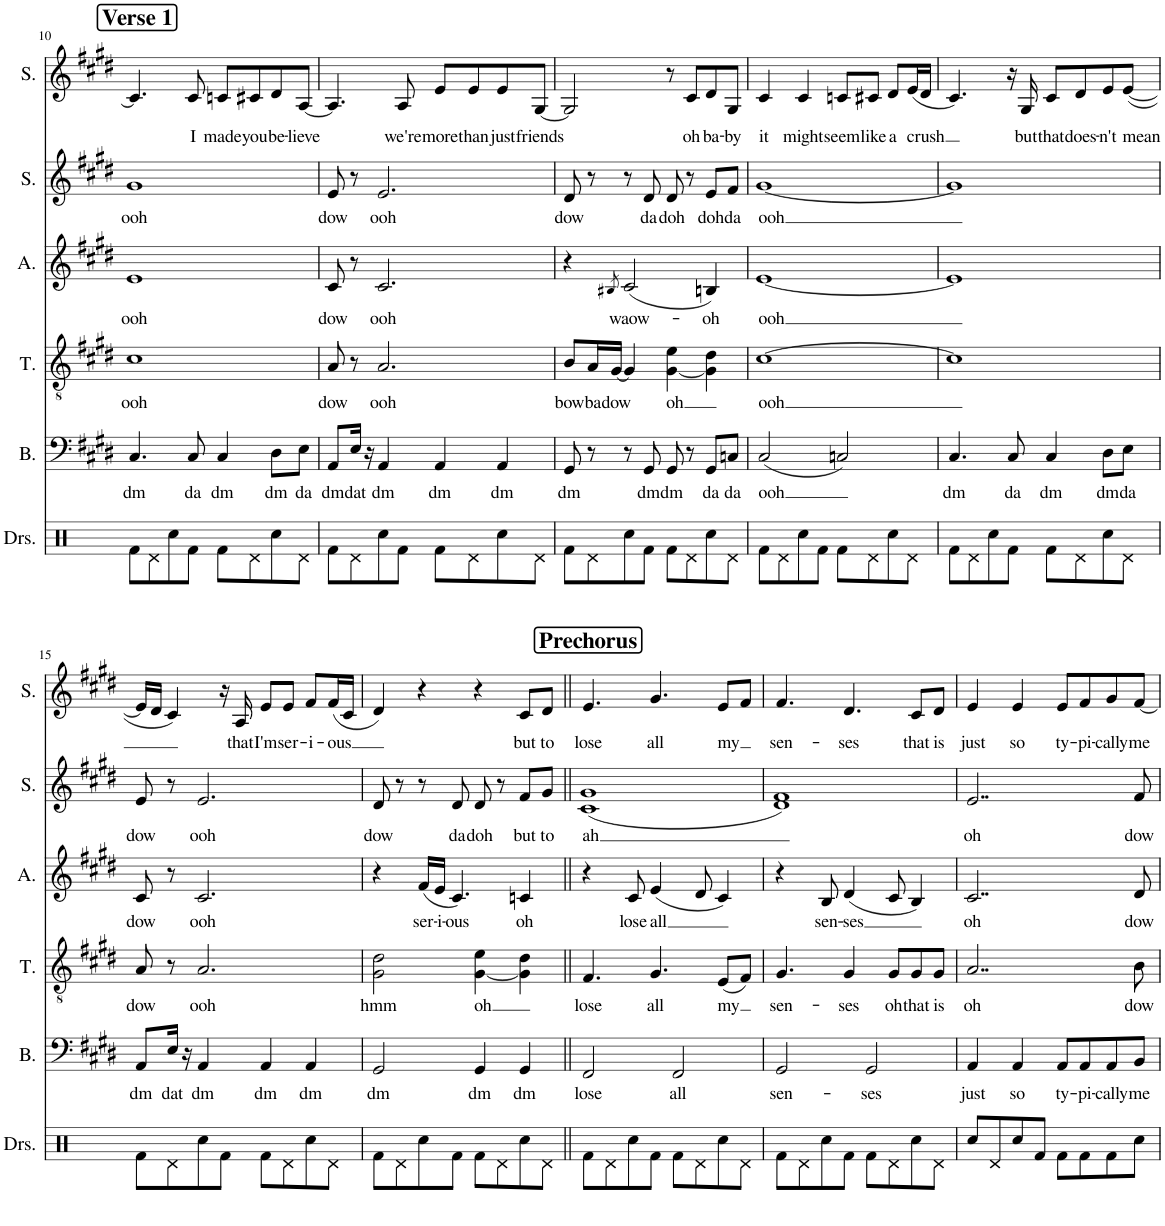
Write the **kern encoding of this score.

**kern	**kern	**text	**kern	**text	**kern	**text	**kern	**text	**kern	**text
*part6	*part5	*part5	*part4	*part4	*part3	*part3	*part2	*part2	*part1	*part1
*staff6	*staff5	*staff5	*staff4	*staff4	*staff3	*staff3	*staff2	*staff2	*staff1	*staff1
*I"Drumset	*I"Bass	*	*I"Tenor	*	*I"Alto	*	*I"Soprano	*	*I"Solo	*
*I'Drs.	*I'B.	*	*I'T.	*	*I'A.	*	*I'S.	*	*I'S.	*
!!LO:PB:g=z
*clefX	*clefF4	*	*clefGv2	*	*clefG2	*	*clefG2	*	*clefG2	*
*k[]	*k[f#c#g#d#]	*	*k[f#c#g#d#]	*	*k[f#c#g#d#]	*	*k[f#c#g#d#]	*	*k[f#c#g#d#]	*
*M4/4	*M4/4	*	*M4/4	*	*M4/4	*	*M4/4	*	*M4/4	*
!!LO:REH:place=s1:a:B:cj:fs=14:t=Verse 1
=10	=10	=10	=10	=10	=10	=10	=10	=10	=10	=10
!	!	!LO:LY:b	!	!LO:LY:b	!	!LO:LY:b	!	!LO:LY:b	!	!
8Rf\L	4.C#/	dm	1c#	ooh	1e	ooh	1g#	ooh	4.c#/]	.
8Rd\	.	.	.	.	.	.	.	.	.	.
8Rcc\	.	.	.	.	.	.	.	.	.	.
!	!	!LO:LY:b	!	!	!	!	!	!	!	!LO:LY:b
8Rf\J	8C#/	da	.	.	.	.	.	.	8c#/	I
!	!	!LO:LY:b	!	!	!	!	!	!	!	!LO:LY:b
8Rf\L	4C#/	dm	.	.	.	.	.	.	8cn/L	made
!	!	!	!	!	!	!	!	!	!	!LO:LY:b
8Rd\	.	.	.	.	.	.	.	.	8c#X/	you
!	!	!LO:LY:b	!	!	!	!	!	!	!	!LO:LY:b
8Rcc\	8D#\L	dm	.	.	.	.	.	.	8d#/	be-
!	!	!LO:LY:b	!	!	!	!	!	!	!	!LO:LY:b
8Rd\J	8E\J	da	.	.	.	.	.	.	[8A/J	-lieve
=11	=11	=11	=11	=11	=11	=11	=11	=11	=11	=11
!	!	!LO:LY:b	!	!LO:LY:b	!	!LO:LY:b	!	!LO:LY:b	!	!
8Rf\L	8AA/L	dm	8A/	dow	8c#/	dow	8e/	dow	4.A/]	.
!	!	!LO:LY:b	!	!	!	!	!	!	!	!
8Rd\	16E/Jk	dat	8r	.	8r	.	8r	.	.	.
.	16r	.	.	.	.	.	.	.	.	.
!	!	!LO:LY:b	!	!LO:LY:b	!	!LO:LY:b	!	!LO:LY:b	!	!
8Rcc\	4AA/	dm	2.A/	ooh	2.c#/	ooh	2.e/	ooh	.	.
!	!	!	!	!	!	!	!	!	!	!LO:LY:b
8Rf\J	.	.	.	.	.	.	.	.	8A/	we're
!	!	!LO:LY:b	!	!	!	!	!	!	!	!LO:LY:b
8Rf\L	4AA/	dm	.	.	.	.	.	.	8e/L	more
!	!	!	!	!	!	!	!	!	!	!LO:LY:b
8Rd\	.	.	.	.	.	.	.	.	8e/	than
!	!	!LO:LY:b	!	!	!	!	!	!	!	!LO:LY:b
8Rcc\	4AA/	dm	.	.	.	.	.	.	8e/	just
!	!	!	!	!	!	!	!	!	!	!LO:LY:b
8Rd\J	.	.	.	.	.	.	.	.	[8G#/J	friends
=12	=12	=12	=12	=12	=12	=12	=12	=12	=12	=12
!	!	!LO:LY:b	!	!LO:LY:b	!	!	!	!LO:LY:b	!	!
8Rf\L	8GG#/	dm	8B/L	bow	4r	.	8d#/	dow	2G#/]	.
!	!	!	!	!LO:LY:b	!	!	!	!	!	!
8Rd\	8r	.	16A/L	ba	.	.	8r	.	.	.
!	!	!	!	!LO:LY:b	!	!	!	!	!	!
.	.	.	[16G#/JJ	dow	.	.	.	.	.	.
.	.	.	.	.	8qB#X/	.	.	.	.	.
!	!	!	!	!	!	!LO:LY:b	!	!	!	!
8Rcc\	8r	.	4G#/]	.	(2c#/	waow-	8r	.	.	.
!	!	!LO:LY:b	!	!	!	!	!	!LO:LY:b	!	!
8Rf\J	8GG#/	dm	.	.	.	.	8d#/	da	.	.
!	!	!LO:LY:b	!	!LO:LY:b	!	!	!	!LO:LY:b	!	!
8Rf\L	8GG#/	dm	[4G#\ 4e\	oh	.	.	8d#/	doh	8r	.
!	!	!	!	!	!	!	!	!	!	!LO:LY:b
8Rd\	8r	.	.	.	.	.	8r	.	8c#/L	oh
!	!	!LO:LY:b	!	!	!	!LO:LY:b	!	!LO:LY:b	!	!LO:LY:b
8Rcc\	8GG#/L	da	4G#\] 4d#\	.	4Bn/)	-oh	8e/L	doh	8d#/	ba-
!	!	!LO:LY:b	!	!	!	!	!	!LO:LY:b	!	!LO:LY:b
8Rd\J	8Cn/J	da	.	.	.	.	8f#/J	da	8G#/J	-by
=13	=13	=13	=13	=13	=13	=13	=13	=13	=13	=13
!	!	!LO:LY:b	!	!LO:LY:b	!	!LO:LY:b	!	!LO:LY:b	!	!LO:LY:b
8Rf\L	(2C#/	ooh	[1c#	ooh	[1e	ooh	[1g#	ooh	4c#/	it
8Rd\	.	.	.	.	.	.	.	.	.	.
!	!	!	!	!	!	!	!	!	!	!LO:LY:b
8Rcc\	.	.	.	.	.	.	.	.	4c#/	might
8Rf\J	.	.	.	.	.	.	.	.	.	.
!	!	!	!	!	!	!	!	!	!	!LO:LY:b
8Rf\L	2Cn/)	.	.	.	.	.	.	.	8cn/L	seem
!	!	!	!	!	!	!	!	!	!	!LO:LY:b
8Rd\	.	.	.	.	.	.	.	.	8c#X/J	like
!	!	!	!	!	!	!	!	!	!	!LO:LY:b
8Rcc\	.	.	.	.	.	.	.	.	8d#/L	a
!	!	!	!	!	!	!	!	!	!	!LO:LY:b
8Rd\J	.	.	.	.	.	.	.	.	(16e/L	crush
.	.	.	.	.	.	.	.	.	16d#/JJ	.
=14	=14	=14	=14	=14	=14	=14	=14	=14	=14	=14
!	!	!LO:LY:b	!	!	!	!	!	!	!	!
8Rf\L	4.C#/	dm	1c#]	.	1e]	.	1g#]	.	4.c#/)	.
8Rd\	.	.	.	.	.	.	.	.	.	.
8Rcc\	.	.	.	.	.	.	.	.	.	.
!	!	!LO:LY:b	!	!	!	!	!	!	!	!
8Rf\J	8C#/	da	.	.	.	.	.	.	16r	.
!	!	!	!	!	!	!	!	!	!	!LO:LY:b
.	.	.	.	.	.	.	.	.	16G#/	but
!	!	!LO:LY:b	!	!	!	!	!	!	!	!LO:LY:b
8Rf\L	4C#/	dm	.	.	.	.	.	.	8c#/L	that
!	!	!	!	!	!	!	!	!	!	!LO:LY:b
8Rd\	.	.	.	.	.	.	.	.	8d#/	does-
!	!	!LO:LY:b	!	!	!	!	!	!	!	!LO:LY:b
8Rcc\	8D#\L	dm	.	.	.	.	.	.	8e/	-n't
!	!	!LO:LY:b	!	!	!	!	!	!	!	!LO:LY:b
8Rd\J	8E\J	da	.	.	.	.	.	.	([8e/J	mean
!!LO:LB:g=z
=15	=15	=15	=15	=15	=15	=15	=15	=15	=15	=15
!	!	!LO:LY:b	!	!LO:LY:b	!	!LO:LY:b	!	!LO:LY:b	!	!
8Rf\L	8AA/L	dm	8A/	dow	8c#/	dow	8e/	dow	16e/LL]	.
.	.	.	.	.	.	.	.	.	16d#/JJ	.
!	!	!LO:LY:b	!	!	!	!	!	!	!	!
8Rd\	16E/Jk	dat	8r	.	8r	.	8r	.	4c#/)	.
.	16r	.	.	.	.	.	.	.	.	.
!	!	!LO:LY:b	!	!LO:LY:b	!	!LO:LY:b	!	!LO:LY:b	!	!
8Rcc\	4AA/	dm	2.A/	ooh	2.c#/	ooh	2.e/	ooh	.	.
8Rf\J	.	.	.	.	.	.	.	.	16r	.
!	!	!	!	!	!	!	!	!	!	!LO:LY:b
.	.	.	.	.	.	.	.	.	16A/	that
!	!	!LO:LY:b	!	!	!	!	!	!	!	!LO:LY:b
8Rf\L	4AA/	dm	.	.	.	.	.	.	8e/L	I'm
!	!	!	!	!	!	!	!	!	!	!LO:LY:b
8Rd\	.	.	.	.	.	.	.	.	8e/J	ser-
!	!	!LO:LY:b	!	!	!	!	!	!	!	!LO:LY:b
8Rcc\	4AA/	dm	.	.	.	.	.	.	8f#/L	-i-
!	!	!	!	!	!	!	!	!	!	!LO:LY:b
8Rd\J	.	.	.	.	.	.	.	.	(16f#/L	-ous
.	.	.	.	.	.	.	.	.	16c#/JJ	.
=16	=16	=16	=16	=16	=16	=16	=16	=16	=16	=16
!	!	!LO:LY:b	!	!LO:LY:b	!	!	!	!LO:LY:b	!	!
8Rf\L	2GG#/	dm	2G#\ 2d#\	hmm	4r	.	8d#/	dow	4d#/)	.
8Rd\	.	.	.	.	.	.	8r	.	.	.
!	!	!	!	!	!	!LO:LY:b	!	!	!	!
8Rcc\	.	.	.	.	(16f#/LL	ser-	8r	.	4r	.
!	!	!	!	!	!	!LO:LY:b	!	!	!	!
.	.	.	.	.	16e/JJ	-i-	.	.	.	.
!	!	!	!	!	!	!LO:LY:b	!	!LO:LY:b	!	!
8Rf\J	.	.	.	.	4.c#/)	-ous	8d#/	da	.	.
!	!	!LO:LY:b	!	!LO:LY:b	!	!	!	!LO:LY:b	!	!
8Rf\L	4GG#/	dm	[4G#\ 4e\	oh	.	.	8d#/	doh	4r	.
8Rd\	.	.	.	.	.	.	8r	.	.	.
!	!	!LO:LY:b	!	!	!	!LO:LY:b	!	!LO:LY:b	!	!LO:LY:b
8Rcc\	4GG#/	dm	4G#\] 4d#\	.	4cn/	oh	8f#/L	but	8c#/L	but
!	!	!	!	!	!	!	!	!LO:LY:b	!	!LO:LY:b
8Rd\J	.	.	.	.	.	.	8g#/J	to	8d#/J	to
!!LO:REH:place=s1:a:B:cj:fs=14:t=Prechorus
=17||	=17||	=17||	=17||	=17||	=17||	=17||	=17||	=17||	=17||	=17||
!	!	!LO:LY:b	!	!LO:LY:b	!	!	!	!LO:LY:b	!	!LO:LY:b
8Rf\L	2FF#/	lose	4.F#/	lose	4r	.	(1c# 1g#	-ah	4.e/	lose
8Rd\	.	.	.	.	.	.	.	.	.	.
!	!	!	!	!	!	!LO:LY:b	!	!	!	!
8Rcc\	.	.	.	.	8c#/	lose	.	.	.	.
!	!	!	!	!LO:LY:b	!	!LO:LY:b	!	!	!	!LO:LY:b
8Rf\J	.	.	4.G#/	all	(4e/	all	.	.	4.g#/	all
!	!	!LO:LY:b	!	!	!	!	!	!	!	!
8Rf\L	2FF#/	all	.	.	.	.	.	.	.	.
8Rd\	.	.	.	.	8d#/	.	.	.	.	.
!	!	!	!	!LO:LY:b	!	!	!	!	!	!LO:LY:b
8Rcc\	.	.	(8E/L	my	4c#/)	.	.	.	8e/L	my
8Rd\J	.	.	8F#/J)	.	.	.	.	.	8f#/J	.
=18	=18	=18	=18	=18	=18	=18	=18	=18	=18	=18
!	!	!LO:LY:b	!	!LO:LY:b	!	!	!	!	!	!LO:LY:b
8Rf\L	2GG#/	sen-	4.G#/	sen-	4r	.	1d# 1f#)	.	4.f#/	sen-
8Rd\	.	.	.	.	.	.	.	.	.	.
!	!	!	!	!	!	!LO:LY:b	!	!	!	!
8Rcc\	.	.	.	.	8B/	sen-	.	.	.	.
!	!	!	!	!LO:LY:b	!	!LO:LY:b	!	!	!	!LO:LY:b
8Rf\J	.	.	4G#/	-ses	(4d#/	-ses	.	.	4.d#/	-ses
!	!	!LO:LY:b	!	!	!	!	!	!	!	!
8Rf\L	2GG#/	-ses	.	.	.	.	.	.	.	.
!	!	!	!	!LO:LY:b	!	!	!	!	!	!
8Rd\	.	.	8G#/L	oh	8c#/	.	.	.	.	.
!	!	!	!	!LO:LY:b	!	!	!	!	!	!LO:LY:b
8Rcc\	.	.	8G#/	that	4B/)	.	.	.	8c#/L	that
!	!	!	!	!LO:LY:b	!	!	!	!	!	!LO:LY:b
8Rd\J	.	.	8G#/J	is	.	.	.	.	8d#/J	is
=19	=19	=19	=19	=19	=19	=19	=19	=19	=19	=19
!	!	!LO:LY:b	!	!LO:LY:b	!	!LO:LY:b	!	!LO:LY:b	!	!LO:LY:b
8Rcc/L	4AA/	just	2..A/	oh	2..c#/	oh	2..e/	oh	4e/	just
8Rd/	.	.	.	.	.	.	.	.	.	.
!	!	!LO:LY:b	!	!	!	!	!	!	!	!LO:LY:b
8Rcc/	4AA/	so	.	.	.	.	.	.	4e/	so
8Rf/J	.	.	.	.	.	.	.	.	.	.
!	!	!LO:LY:b	!	!	!	!	!	!	!	!LO:LY:b
8Rf\L	8AA/L	ty-	.	.	.	.	.	.	8e/L	ty-
!	!	!LO:LY:b	!	!	!	!	!	!	!	!LO:LY:b
8Rf\	8AA/	-pi-	.	.	.	.	.	.	8f#/	-pi-
!	!	!LO:LY:b	!	!	!	!	!	!	!	!LO:LY:b
8Rf\	8AA/	-cally	.	.	.	.	.	.	8g#/	-cally
!	!	!LO:LY:b	!	!LO:LY:b	!	!LO:LY:b	!	!LO:LY:b	!	!LO:LY:b
8Rcc\J	8BB/J	me	8B\	dow	8d#/	dow	8f#/	dow	[8f#/J	me
=	=	=	=	=	=	=	=	=	=	=
*-	*-	*-	*-	*-	*-	*-	*-	*-	*-	*-
